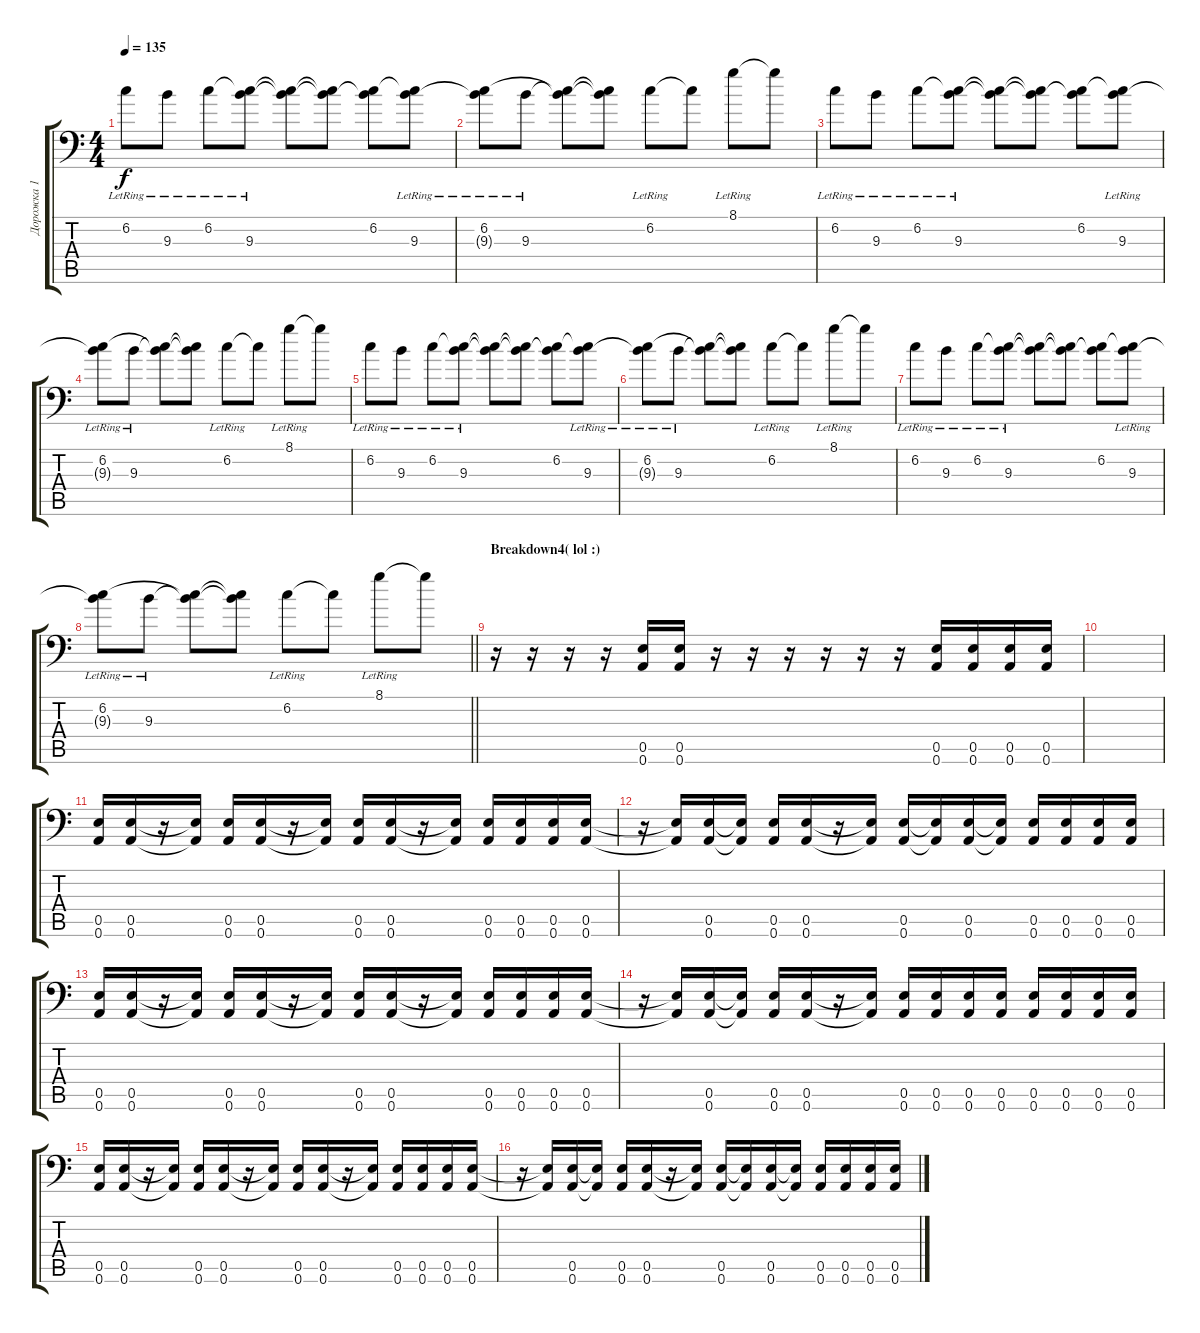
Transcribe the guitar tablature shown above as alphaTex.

\track ("Дорожка 1" "Дорожка 1") {instrument distortionguitar}
\staff {score tabs}
\tuning (B3 Gb3 D3 A2 E2 A1) {hide}
\ts (4 4)
\tempo 135
\clef f4
\ks c
6.2{lr}.8{dy f} 9.3{lr}.8 6.2{lr}.8 (6.2{t} 9.3{lr}).8 (6.2{t} 9.3{t}).8 (6.2{t} 9.3{t}).8 (6.2 9.3{t}).8 (6.2{t} 9.3{lr}).8 |
(6.2{lr} 9.3{t}).8 9.3{lr}.8 (6.2{t} 9.3{t}).8 (6.2{t} 9.3{t}).8 6.2{lr}.8 6.2{t}.8 8.1{lr}.8 8.1{t}.8 |
6.2{lr}.8 9.3{lr}.8 6.2{lr}.8 (6.2{t} 9.3{lr}).8 (6.2{t} 9.3{t}).8 (6.2{t} 9.3{t}).8 (6.2 9.3{t}).8 (6.2{t} 9.3{lr}).8 |
(6.2{lr} 9.3{t}).8 9.3{lr}.8 (6.2{t} 9.3{t}).8 (6.2{t} 9.3{t}).8 6.2{lr}.8 6.2{t}.8 8.1{lr}.8 8.1{t}.8 |
6.2{lr}.8 9.3{lr}.8 6.2{lr}.8 (6.2{t} 9.3{lr}).8 (6.2{t} 9.3{t}).8 (6.2{t} 9.3{t}).8 (6.2 9.3{t}).8 (6.2{t} 9.3{lr}).8 |
(6.2{lr} 9.3{t}).8 9.3{lr}.8 (6.2{t} 9.3{t}).8 (6.2{t} 9.3{t}).8 6.2{lr}.8 6.2{t}.8 8.1{lr}.8 8.1{t}.8 |
6.2{lr}.8 9.3{lr}.8 6.2{lr}.8 (6.2{t} 9.3{lr}).8 (6.2{t} 9.3{t}).8 (6.2{t} 9.3{t}).8 (6.2 9.3{t}).8 (6.2{t} 9.3{lr}).8 |
\barLineRight lightlight
(6.2{lr} 9.3{t}).8 9.3{lr}.8 (6.2{t} 9.3{t}).8 (6.2{t} 9.3{t}).8 6.2{lr}.8 6.2{t}.8 8.1{lr}.8 8.1{t}.8 |
\section ("" "Breakdown4( lol :)")
r.16{balance 16} r.16 r.16 r.16 (0.5 0.6).16 (0.5 0.6).16 r.16 r.16 r.16 r.16 r.16 r.16 (0.5 0.6).16 (0.5 0.6).16 (0.5 0.6).16 (0.5 0.6).16 |
|
(0.5 0.6).16 (0.5 0.6).16 r.16 (0.5{t} 0.6{t}).16 (0.5 0.6).16 (0.5 0.6).16 r.16 (0.5{t} 0.6{t}).16 (0.5 0.6).16 (0.5 0.6).16 r.16 (0.5{t} 0.6{t}).16 (0.5 0.6).16 (0.5 0.6).16 (0.5 0.6).16 (0.5 0.6).16 |
r.16 (0.5{t} 0.6{t}).16 (0.5 0.6).16 (0.5{t} 0.6{t}).16 (0.5 0.6).16 (0.5 0.6).16 r.16 (0.5{t} 0.6{t}).16 (0.5 0.6).16 (0.5{t} 0.6{t}).16 (0.5 0.6).16 (0.5{t} 0.6{t}).16 (0.5 0.6).16 (0.5 0.6).16 (0.5 0.6).16 (0.5 0.6).16 |
(0.5 0.6).16 (0.5 0.6).16 r.16 (0.5{t} 0.6{t}).16 (0.5 0.6).16 (0.5 0.6).16 r.16 (0.5{t} 0.6{t}).16 (0.5 0.6).16 (0.5 0.6).16 r.16 (0.5{t} 0.6{t}).16 (0.5 0.6).16 (0.5 0.6).16 (0.5 0.6).16 (0.5 0.6).16 |
r.16 (0.5{t} 0.6{t}).16 (0.5 0.6).16 (0.5{t} 0.6{t}).16 (0.5 0.6).16 (0.5 0.6).16 r.16 (0.5{t} 0.6{t}).16 (0.5 0.6).16 (0.5 0.6).16 (0.5 0.6).16 (0.5 0.6).16 (0.5 0.6).16 (0.5 0.6).16 (0.5 0.6).16 (0.5 0.6).16 |
(0.5 0.6).16 (0.5 0.6).16 r.16 (0.5{t} 0.6{t}).16 (0.5 0.6).16 (0.5 0.6).16 r.16 (0.5{t} 0.6{t}).16 (0.5 0.6).16 (0.5 0.6).16 r.16 (0.5{t} 0.6{t}).16 (0.5 0.6).16 (0.5 0.6).16 (0.5 0.6).16 (0.5 0.6).16 |
r.16 (0.5{t} 0.6{t}).16 (0.5 0.6).16 (0.5{t} 0.6{t}).16 (0.5 0.6).16 (0.5 0.6).16 r.16 (0.5{t} 0.6{t}).16 (0.5 0.6).16 (0.5{t} 0.6{t}).16 (0.5 0.6).16 (0.5{t} 0.6{t}).16 (0.5 0.6).16 (0.5 0.6).16 (0.5 0.6).16 (0.5 0.6).16
